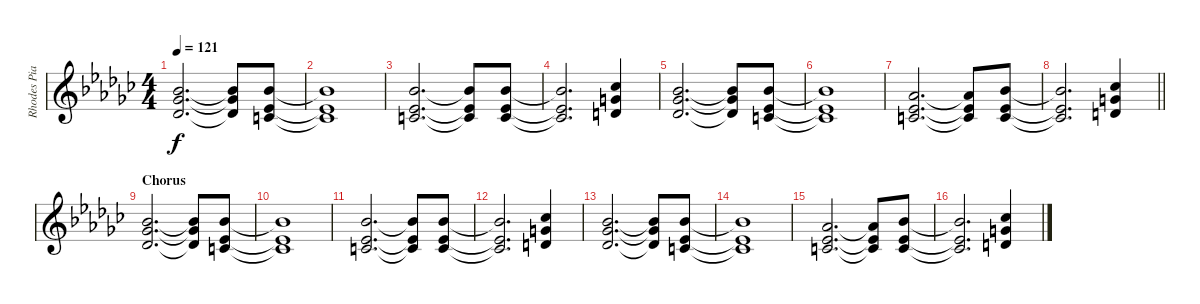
\track ("Rhodes Piano (RH)" "Rhodes Pia") {instrument electricpiano1}
\staff {score}
\tuning (E5 B4 G4 D4 A3 E3 B2) {hide}
\ts (4 4)
\tempo 121
\clef g2
\ks ebminor
(3.3 4.4 4.5).2{d dy f} (3.3{t} 4.4{t} 4.5{t}).8 (3.3 1.4 3.5).8 |
(3.3{t} 1.4{t} 3.5{t}).1 |
(3.3 1.4 3.5).2{d} (3.3{t} 1.4{t} 3.5{t}).8 (3.3 1.4 3.5).8 |
(3.3{t} 1.4{t} 3.5{t}).2{d} (4.3 5.4 5.5).4 |
(3.3 4.4 4.5).2{d} (3.3{t} 4.4{t} 4.5{t}).8 (3.3 1.4 3.5).8 |
(3.3{t} 1.4{t} 3.5{t}).1 |
(1.3 1.4 3.5).2{d} (1.3{t} 1.4{t} 3.5{t}).8 (3.3 1.4 3.5).8 |
\barLineRight lightlight
(3.3{t} 1.4{t} 3.5{t}).2{d} (4.3 5.4 5.5).4 |
\section ("" "Chorus")
(3.3 4.4 4.5).2{d} (3.3{t} 4.4{t} 4.5{t}).8 (3.3 1.4 3.5).8 |
(3.3{t} 1.4{t} 3.5{t}).1 |
(3.3 1.4 3.5).2{d} (3.3{t} 1.4{t} 3.5{t}).8 (3.3 1.4 3.5).8 |
(3.3{t} 1.4{t} 3.5{t}).2{d} (4.3 5.4 5.5).4 |
(3.3 4.4 4.5).2{d} (3.3{t} 4.4{t} 4.5{t}).8 (3.3 1.4 3.5).8 |
(3.3{t} 1.4{t} 3.5{t}).1 |
(1.3 1.4 3.5).2{d} (1.3{t} 1.4{t} 3.5{t}).8 (3.3 1.4 3.5).8 |
(3.3{t} 1.4{t} 3.5{t}).2{d} (4.3 5.4 5.5).4
